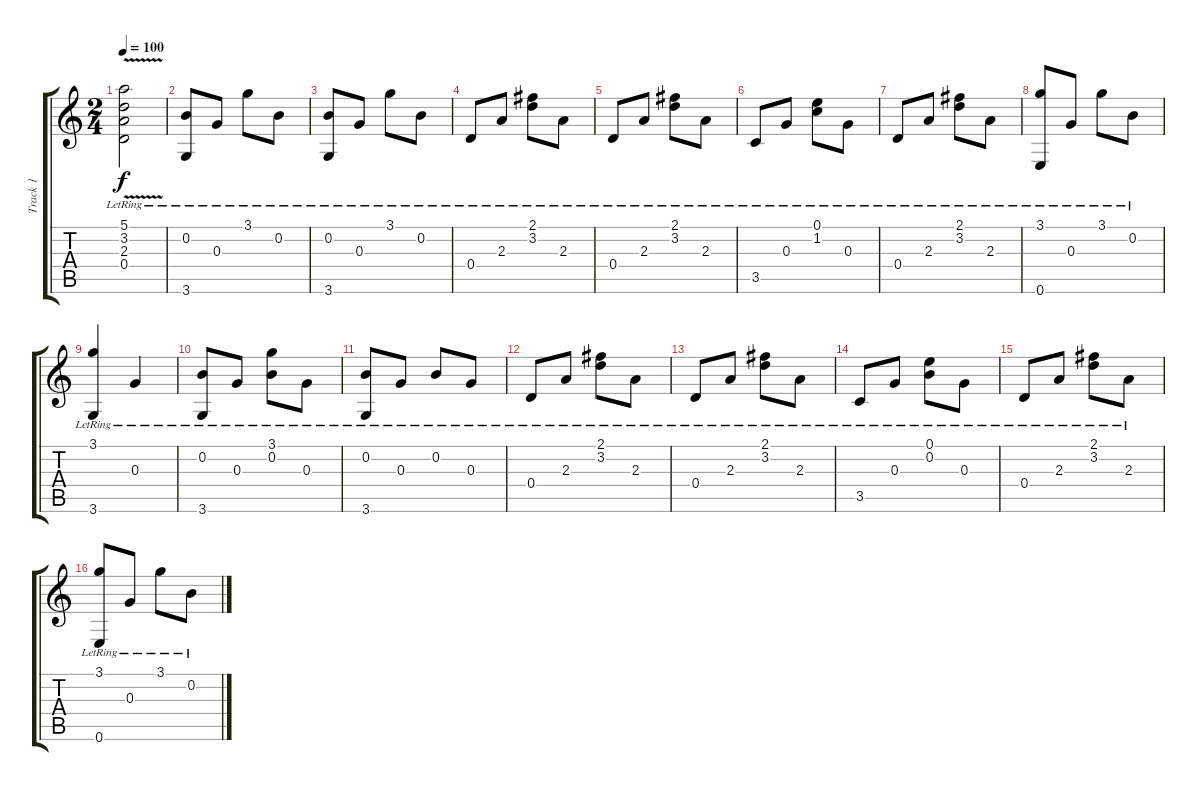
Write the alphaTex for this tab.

\track ("Track 1" "Track 1") {instrument acousticguitarsteel}
\staff {score tabs}
\tuning (E4 B3 G3 D3 A2 E2) {hide}
\ts (2 4)
\tempo 100
\clef g2
\ks c
(5.1{lr} 3.2{lr} 2.3{lr} 0.4{v lr}).2{dy f} |
(0.2{lr} 3.6{lr}).8 0.3{lr}.8 3.1{lr}.8 0.2{lr}.8 |
(0.2{lr} 3.6{lr}).8 0.3{lr}.8 3.1{lr}.8 0.2{lr}.8 |
0.4{lr}.8 2.3{lr}.8 (2.1{lr} 3.2{lr}).8 2.3{lr}.8 |
0.4{lr}.8 2.3{lr}.8 (2.1{lr} 3.2{lr}).8 2.3{lr}.8 |
3.5{lr}.8 0.3{lr}.8 (0.1{lr} 1.2{lr}).8 0.3{lr}.8 |
0.4{lr}.8 2.3{lr}.8 (2.1{lr} 3.2{lr}).8 2.3{lr}.8 |
(3.1{lr} 0.6{lr}).8 0.3{lr}.8 3.1{lr}.8 0.2{lr}.8 |
(3.1{lr} 3.6{lr}).4 0.3{lr}.4 |
(0.2{lr} 3.6{lr}).8 0.3{lr}.8 (3.1{lr} 0.2{lr}).8 0.3{lr}.8 |
(0.2{lr} 3.6{lr}).8 0.3{lr}.8 0.2{lr}.8 0.3{lr}.8 |
0.4{lr}.8 2.3{lr}.8 (2.1{lr} 3.2{lr}).8 2.3{lr}.8 |
0.4{lr}.8 2.3{lr}.8 (2.1{lr} 3.2{lr}).8 2.3{lr}.8 |
3.5{lr}.8 0.3{lr}.8 (0.1{lr} 0.2{lr}).8 0.3{lr}.8 |
0.4{lr}.8 2.3{lr}.8 (2.1{lr} 3.2{lr}).8 2.3{lr}.8 |
(3.1{lr} 0.6{lr}).8 0.3{lr}.8 3.1{lr}.8 0.2{lr}.8
